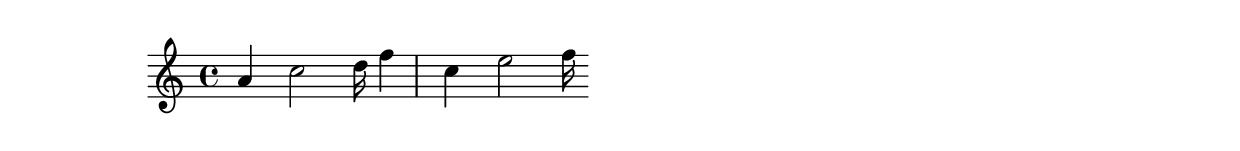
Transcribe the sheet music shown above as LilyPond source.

%{
Welcome to LilyPond
===================

Congratulations, LilyPond has been installed successfully.

Now to take it for the first test run.

  1. Save this file

  2. Select

       Compile > Typeset file

  from the menu.

  The file is processed, and

  3.  The PDF viewer will pop up. Click one of the noteheads.


That's it.  For more information, visit http://lilypond.org .

%}

\version "2.20.0"  % necessary for upgrading to future LilyPond versions.

\relative {
a'4 c2 d16 f4 c4 e2 f16 
}
